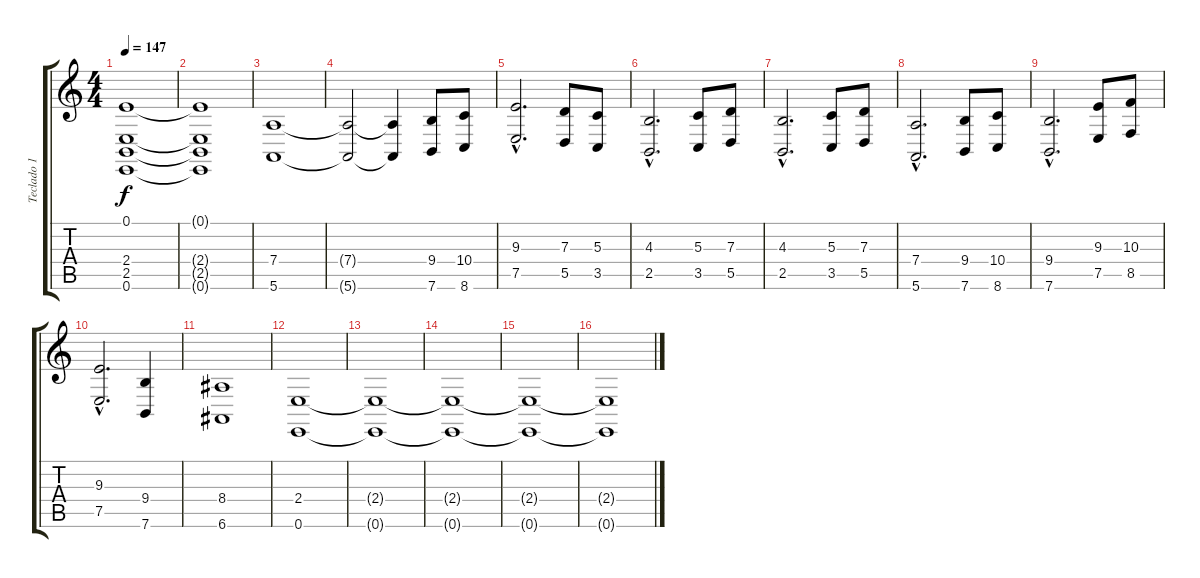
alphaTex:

\track ("Teclado 1" "Teclado 1") {instrument stringensemble1}
\staff {score tabs}
\tuning (E4 B3 G3 D3 A2 E2) {hide}
\ts (4 4)
\tempo 147
\clef g2
\ks c
(0.1{t} 2.4{t} 2.5{t} 0.6{t}).1{dy f} |
(0.1{t} 2.4{t} 2.5{t} 0.6{t}).1 |
(7.4 5.6).1{volume 11} |
(7.4{t} 5.6{t}).2 (7.4{t} 5.6{t}).4 (9.4 7.6).8 (10.4 8.6).8 |
(9.3{hac} 7.5{hac}).2{d} (7.3 5.5).8 (5.3 3.5).8 |
(4.3{hac} 2.5{hac}).2{d} (5.3 3.5).8 (7.3 5.5).8 |
(4.3{hac} 2.5{hac}).2{d} (5.3 3.5).8 (7.3 5.5).8 |
(7.4{hac} 5.6{hac}).2{d} (9.4 7.6).8 (10.4 8.6).8 |
(9.4{hac} 7.6{hac}).2{d} (9.3 7.5).8 (10.3 8.5).8 |
(9.3{hac} 7.5{hac}).2{d} (9.4 7.6).4 |
(8.4 6.6).1 |
(2.4 0.6).1 |
(2.4{t} 0.6{t}).1{volume 2} |
(2.4{t} 0.6{t}).1 |
(2.4{t} 0.6{t}).1 |
(2.4{t} 0.6{t}).1
